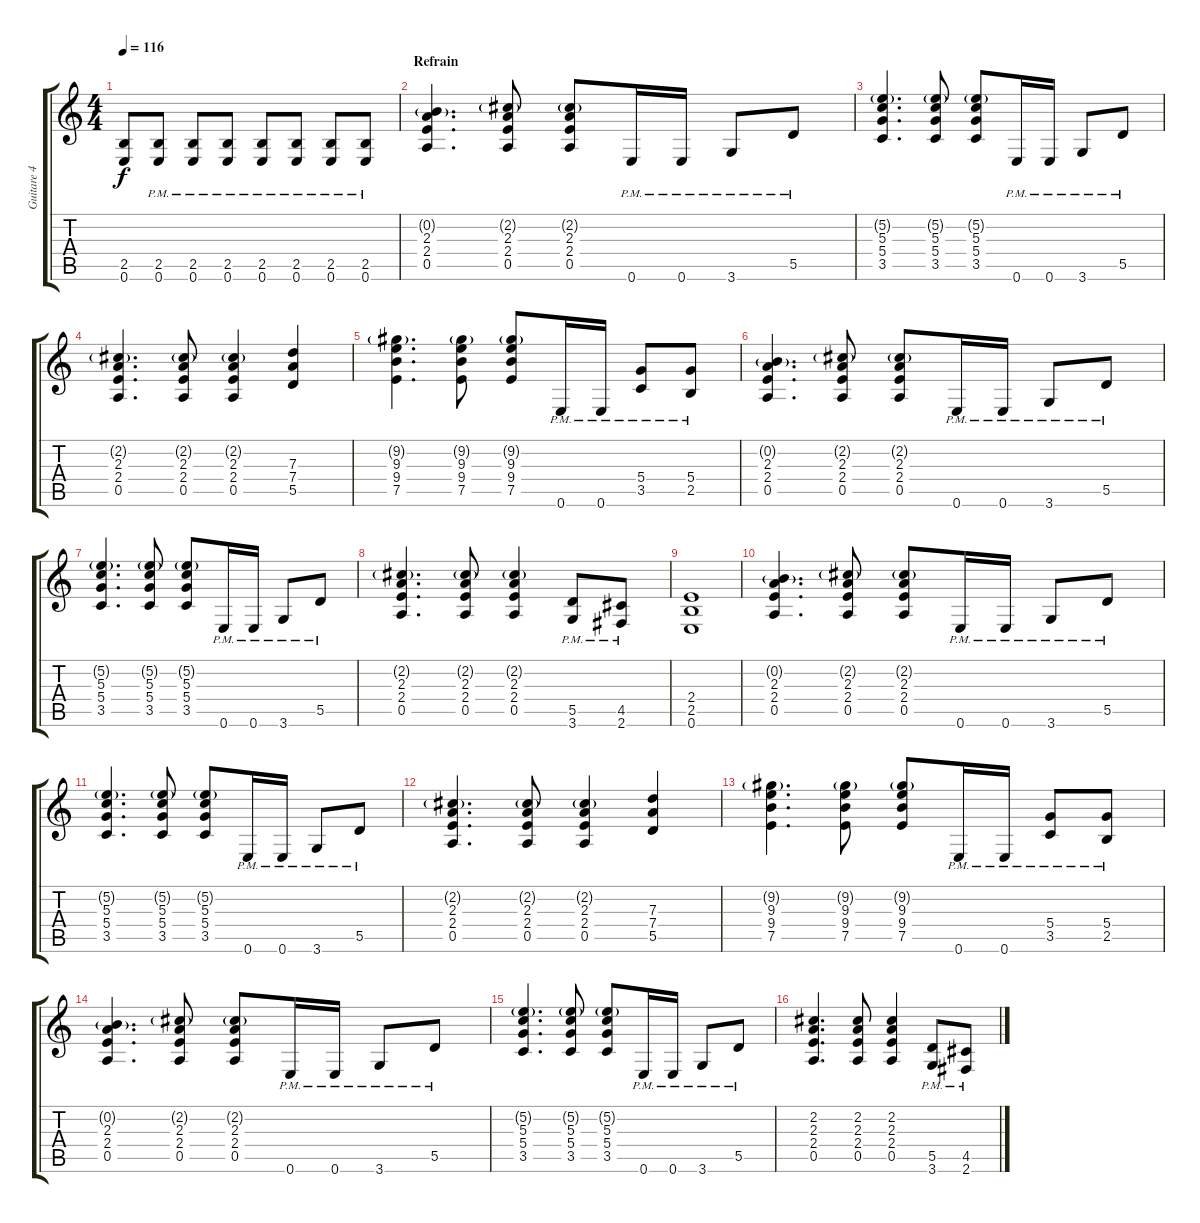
\track ("Guitare 4" "Guitare 4") {instrument distortionguitar}
\staff {score tabs}
\tuning (E4 B3 G3 D3 A2 E2) {hide}
\ts (4 4)
\tempo 116
\clef g2
\ks c
(2.5 0.6).8{dy f} (2.5{pm} 0.6{pm}).8 (2.5{pm} 0.6{pm}).8 (2.5{pm} 0.6{pm}).8 (2.5{pm} 0.6{pm}).8 (2.5{pm} 0.6{pm}).8 (2.5{pm} 0.6{pm}).8 (2.5{pm} 0.6{pm}).8 |
\section ("" "Refrain")
(0.2{g} 2.3 2.4 0.5).4{d} (2.2{g} 2.3 2.4 0.5).8 (2.2{g} 2.3 2.4 0.5).8 0.6{pm}.16 0.6{pm}.16 3.6{pm}.8 5.5{pm}.8 |
(5.2{g} 5.3 5.4 3.5).4{d} (5.2{g} 5.3 5.4 3.5).8 (5.2{g} 5.3 5.4 3.5).8 0.6{pm}.16 0.6{pm}.16 3.6{pm}.8 5.5{pm}.8 |
(2.2{g} 2.3 2.4 0.5).4{d} (2.2{g} 2.3 2.4 0.5).8 (2.2{g} 2.3 2.4 0.5).4 (7.3 7.4 5.5).4 |
(9.2{g} 9.3 9.4 7.5).4{d} (9.2{g} 9.3 9.4 7.5).8 (9.2{g} 9.3 9.4 7.5).8 0.6{pm}.16 0.6{pm}.16 (5.4{pm} 3.5{pm}).8 (5.4{pm} 2.5{pm}).8 |
(0.2{g} 2.3 2.4 0.5).4{d} (2.2{g} 2.3 2.4 0.5).8 (2.2{g} 2.3 2.4 0.5).8 0.6{pm}.16 0.6{pm}.16 3.6{pm}.8 5.5{pm}.8 |
(5.2{g} 5.3 5.4 3.5).4{d} (5.2{g} 5.3 5.4 3.5).8 (5.2{g} 5.3 5.4 3.5).8 0.6{pm}.16 0.6{pm}.16 3.6{pm}.8 5.5{pm}.8 |
(2.2{g} 2.3 2.4 0.5).4{d} (2.2{g} 2.3 2.4 0.5).8 (2.2{g} 2.3 2.4 0.5).4 (5.5{pm} 3.6{pm}).8 (4.5{pm} 2.6{pm}).8 |
(2.4 2.5 0.6).1 |
(0.2{g} 2.3 2.4 0.5).4{d} (2.2{g} 2.3 2.4 0.5).8 (2.2{g} 2.3 2.4 0.5).8 0.6{pm}.16 0.6{pm}.16 3.6{pm}.8 5.5{pm}.8 |
(5.2{g} 5.3 5.4 3.5).4{d} (5.2{g} 5.3 5.4 3.5).8 (5.2{g} 5.3 5.4 3.5).8 0.6{pm}.16 0.6{pm}.16 3.6{pm}.8 5.5{pm}.8 |
(2.2{g} 2.3 2.4 0.5).4{d} (2.2{g} 2.3 2.4 0.5).8 (2.2{g} 2.3 2.4 0.5).4 (7.3 7.4 5.5).4 |
(9.2{g} 9.3 9.4 7.5).4{d} (9.2{g} 9.3 9.4 7.5).8 (9.2{g} 9.3 9.4 7.5).8 0.6{pm}.16 0.6{pm}.16 (5.4{pm} 3.5{pm}).8 (5.4{pm} 2.5{pm}).8 |
(0.2{g} 2.3 2.4 0.5).4{d} (2.2{g} 2.3 2.4 0.5).8 (2.2{g} 2.3 2.4 0.5).8 0.6{pm}.16 0.6{pm}.16 3.6{pm}.8 5.5{pm}.8 |
(5.2{g} 5.3 5.4 3.5).4{d} (5.2{g} 5.3 5.4 3.5).8 (5.2{g} 5.3 5.4 3.5).8 0.6{pm}.16 0.6{pm}.16 3.6{pm}.8 5.5{pm}.8 |
(2.2 2.3 2.4 0.5).4{d} (2.2 2.3 2.4 0.5).8 (2.2 2.3 2.4 0.5).4 (5.5{pm} 3.6{pm}).8 (4.5{pm} 2.6{pm}).8
